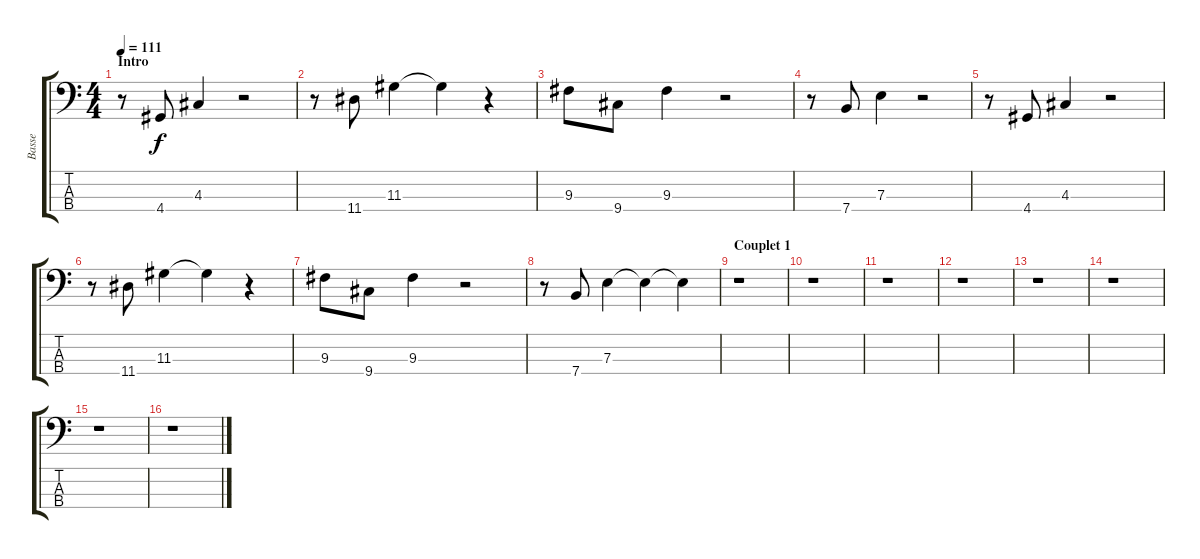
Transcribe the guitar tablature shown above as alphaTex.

\track ("Basse" "Basse") {instrument slapbass1}
\staff {score tabs}
\tuning (G2 D2 A1 E1) {hide}
\ts (4 4)
\section ("" "Intro")
\tempo 111
\clef f4
\ks c
r.8{dy f instrument slapbass1} 4.4.8 4.3.4 r.2 |
r.8 11.4.8 11.3.4 11.3{t}.4 r.4 |
9.3.8 9.4.8 9.3.4 r.2 |
r.8 7.4.8 7.3.4 r.2 |
r.8 4.4.8 4.3.4 r.2 |
r.8 11.4.8 11.3.4 11.3{t}.4 r.4 |
9.3.8 9.4.8 9.3.4 r.2 |
r.8 7.4.8 7.3.4 7.3{t}.4 7.3{t}.4 |
\section ("" "Couplet 1")
r.1 |
r.1 |
r.1 |
r.1 |
r.1 |
r.1 |
r.1 |
r.1
